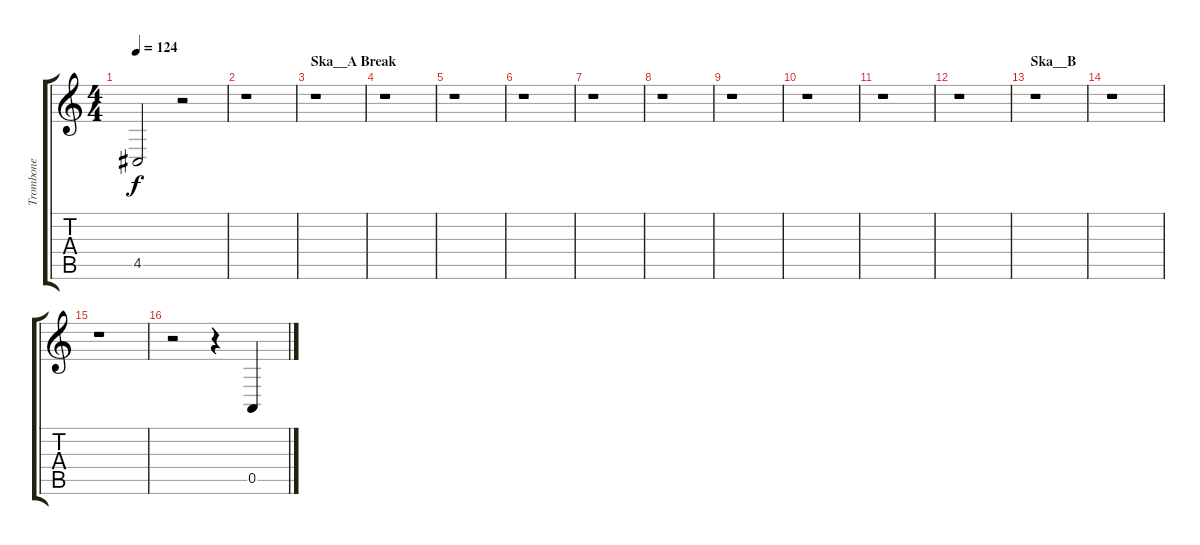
\track ("Trombone" "Trombone") {instrument trombone}
\staff {score tabs}
\tuning (E4 B3 G3 D3 A2 E2) {hide}
\ts (4 4)
\tempo 124
\clef g2
\ks c
4.5.2{dy f} r.2 |
r.1 |
\section ("" "Ska__A Break")
r.1 |
r.1 |
r.1 |
r.1 |
r.1 |
r.1 |
r.1 |
r.1 |
r.1 |
r.1 |
\section ("" "Ska__B")
r.1 |
r.1 |
r.1 |
r.2 r.4 0.5.4
